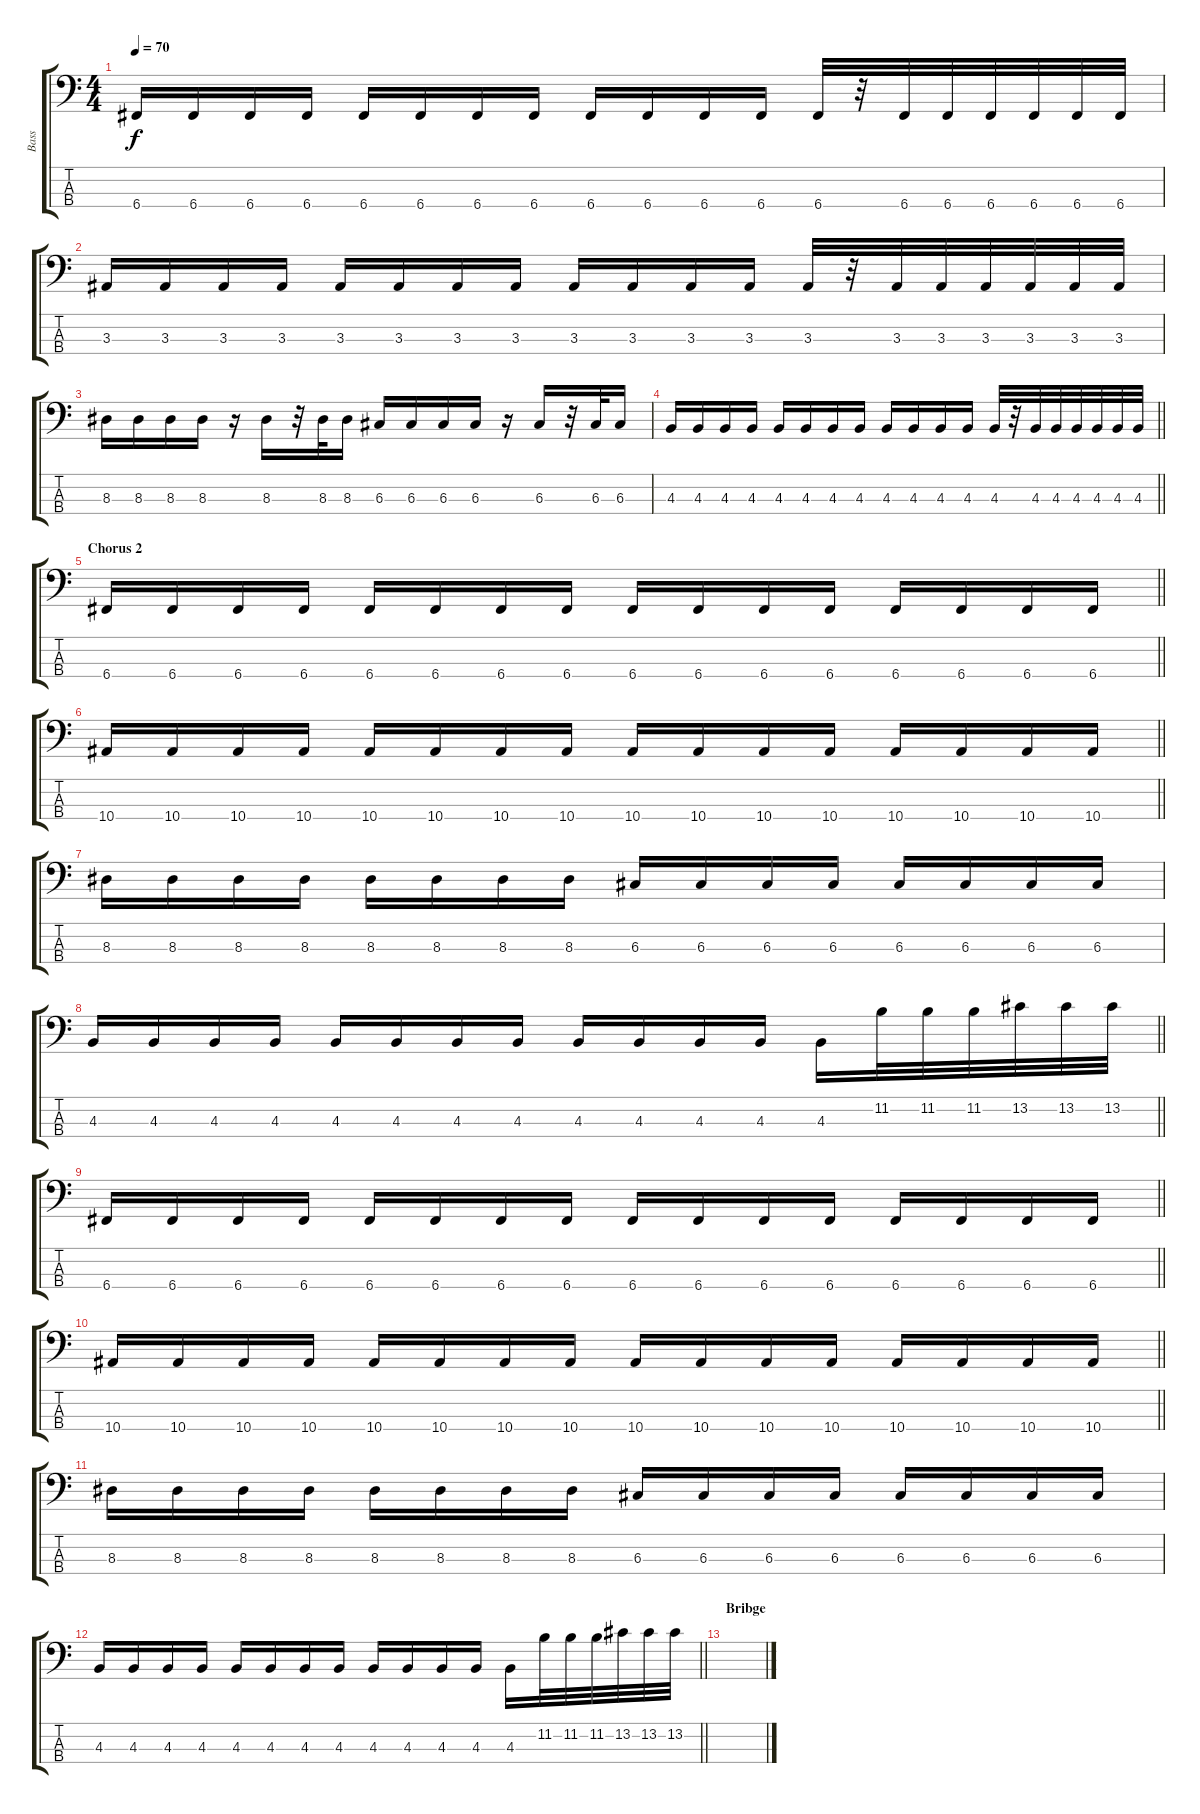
\track ("Bass" "Bass") {instrument electricbassfinger}
\staff {score tabs}
\tuning (F2 C2 G1 C1) {hide}
\ts (4 4)
\tempo 70
\clef f4
\ks c
6.4.16{dy f} 6.4.16 6.4.16 6.4.16 6.4.16 6.4.16 6.4.16 6.4.16 6.4.16 6.4.16 6.4.16 6.4.16 6.4.32 r.32 6.4.32 6.4.32 6.4.32 6.4.32 6.4.32 6.4.32 |
3.3.16 3.3.16 3.3.16 3.3.16 3.3.16 3.3.16 3.3.16 3.3.16 3.3.16 3.3.16 3.3.16 3.3.16 3.3.32 r.32 3.3.32 3.3.32 3.3.32 3.3.32 3.3.32 3.3.32 |
8.3.16 8.3.16 8.3.16 8.3.16 r.16 8.3.16 r.32 8.3.32 8.3.16 6.3.16 6.3.16 6.3.16 6.3.16 r.16 6.3.16 r.32 6.3.32 6.3.16 |
\barLineRight lightlight
4.3.16 4.3.16 4.3.16 4.3.16 4.3.16 4.3.16 4.3.16 4.3.16 4.3.16 4.3.16 4.3.16 4.3.16 4.3.32 r.32 4.3.32 4.3.32 4.3.32 4.3.32 4.3.32 4.3.32 |
\section ("" "Chorus 2")
\barLineRight lightlight
6.4.16 6.4.16 6.4.16 6.4.16 6.4.16 6.4.16 6.4.16 6.4.16 6.4.16 6.4.16 6.4.16 6.4.16 6.4.16 6.4.16 6.4.16 6.4.16 |
\barLineRight lightlight
10.4.16 10.4.16 10.4.16 10.4.16 10.4.16 10.4.16 10.4.16 10.4.16 10.4.16 10.4.16 10.4.16 10.4.16 10.4.16 10.4.16 10.4.16 10.4.16 |
8.3.16 8.3.16 8.3.16 8.3.16 8.3.16 8.3.16 8.3.16 8.3.16 6.3.16 6.3.16 6.3.16 6.3.16 6.3.16 6.3.16 6.3.16 6.3.16 |
\barLineRight lightlight
4.3.16 4.3.16 4.3.16 4.3.16 4.3.16 4.3.16 4.3.16 4.3.16 4.3.16 4.3.16 4.3.16 4.3.16 4.3.16 11.2.32 11.2.32 11.2.32 13.2.32 13.2.32 13.2.32 |
\barLineRight lightlight
6.4.16 6.4.16 6.4.16 6.4.16 6.4.16 6.4.16 6.4.16 6.4.16 6.4.16 6.4.16 6.4.16 6.4.16 6.4.16 6.4.16 6.4.16 6.4.16 |
\barLineRight lightlight
10.4.16 10.4.16 10.4.16 10.4.16 10.4.16 10.4.16 10.4.16 10.4.16 10.4.16 10.4.16 10.4.16 10.4.16 10.4.16 10.4.16 10.4.16 10.4.16 |
8.3.16 8.3.16 8.3.16 8.3.16 8.3.16 8.3.16 8.3.16 8.3.16 6.3.16 6.3.16 6.3.16 6.3.16 6.3.16 6.3.16 6.3.16 6.3.16 |
\barLineRight lightlight
4.3.16 4.3.16 4.3.16 4.3.16 4.3.16 4.3.16 4.3.16 4.3.16 4.3.16 4.3.16 4.3.16 4.3.16 4.3.16 11.2.32 11.2.32 11.2.32 13.2.32 13.2.32 13.2.32 |
\section ("" "Bribge")
